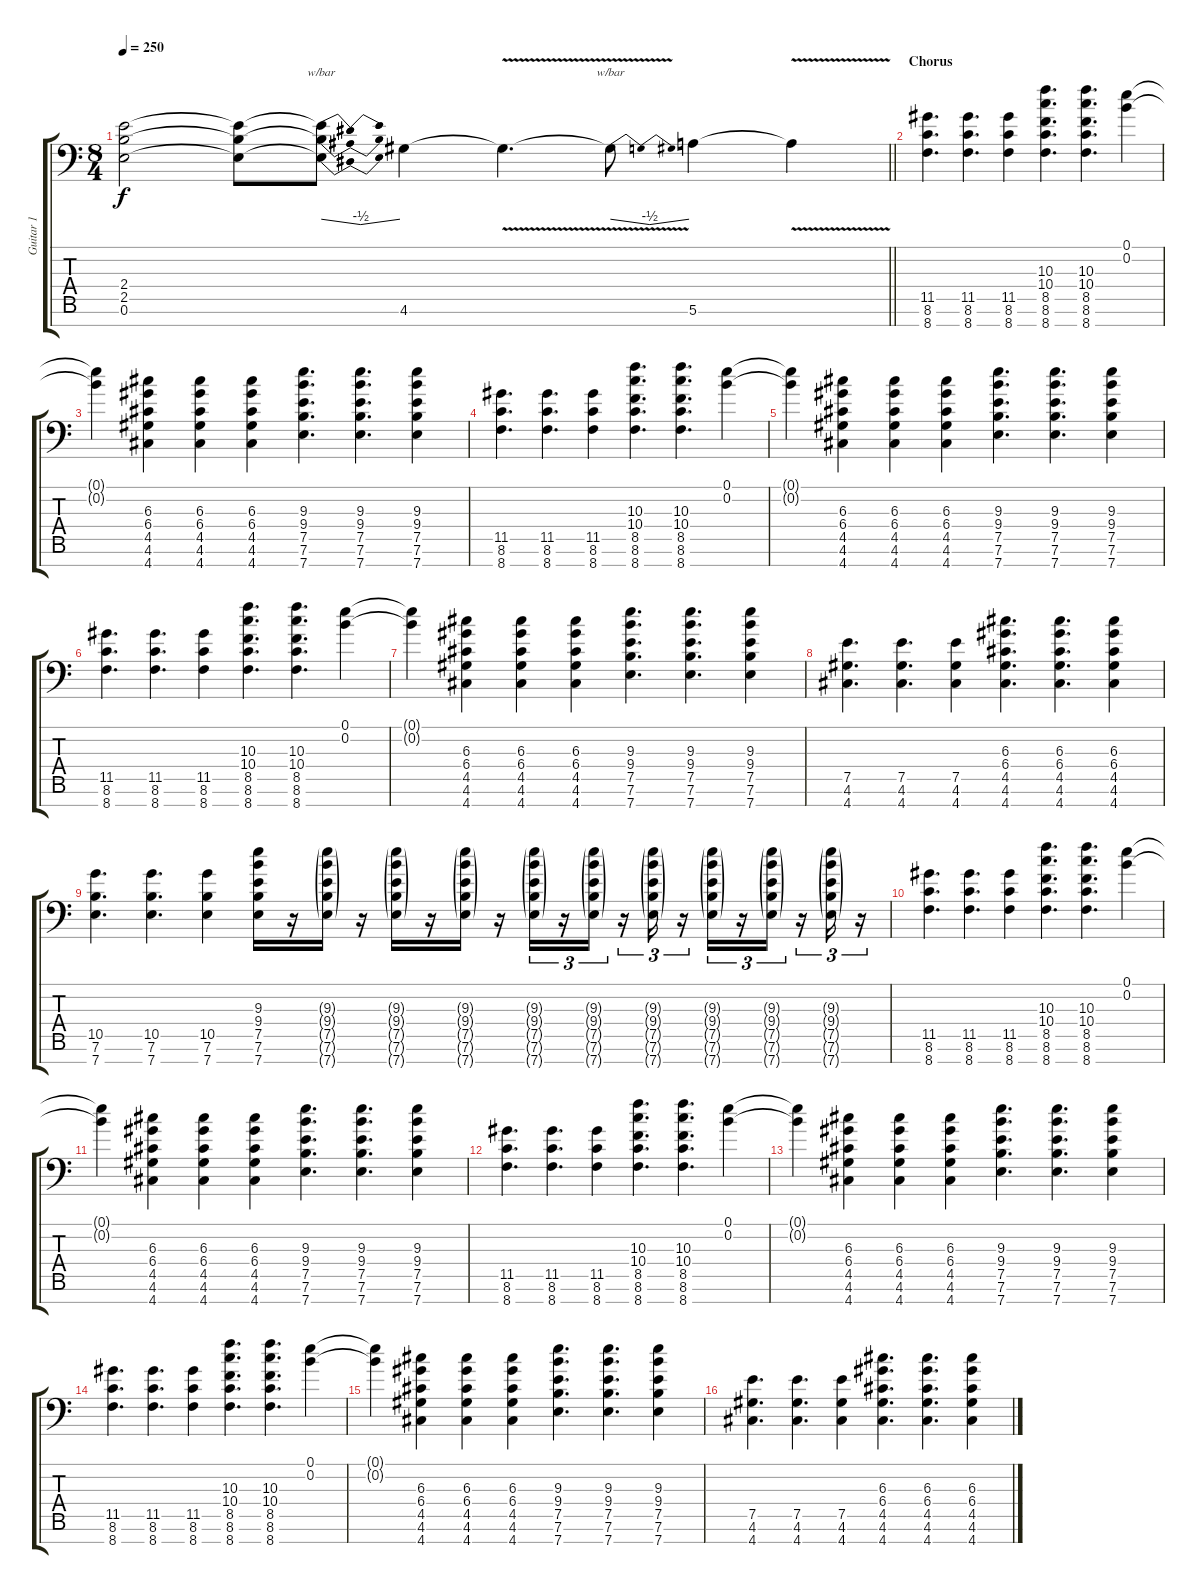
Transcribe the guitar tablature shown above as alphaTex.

\track ("Guitar 1" "Guitar 1") {instrument overdrivenguitar}
\staff {score tabs}
\tuning (E4 B3 G3 D3 A2 E2 A1) {hide}
\ts (8 4)
\tempo 250
\clef f4
\barLineRight lightlight
\ks c
(2.4 2.5 0.6).2{dy f} (2.4{t} 2.5{t} 0.6{t}).8 (2.4{t} 2.5{t} 0.6{t}).8{tbe (dip default 0 0 30 -2 60 0)} 4.6.4 4.6{v t}.4{d} 4.6{t}.8{tbe (dip default 0 0 30 -2 60 0)} 5.6.4 5.6{v t}.4 |
\section ("" "Chorus")
(11.5 8.6 8.7).4{d} (11.5 8.6 8.7).4{d} (11.5 8.6 8.7).4 (10.3 10.4 8.5 8.6 8.7).4{d} (10.3 10.4 8.5 8.6 8.7).4{d} (0.1 0.2).4 |
(0.1{t} 0.2{t}).4 (6.3 6.4 4.5 4.6 4.7).4 (6.3 6.4 4.5 4.6 4.7).4 (6.3 6.4 4.5 4.6 4.7).4 (9.3 9.4 7.5 7.6 7.7).4{d} (9.3 9.4 7.5 7.6 7.7).4{d} (9.3 9.4 7.5 7.6 7.7).4 |
(11.5 8.6 8.7).4{d} (11.5 8.6 8.7).4{d} (11.5 8.6 8.7).4 (10.3 10.4 8.5 8.6 8.7).4{d} (10.3 10.4 8.5 8.6 8.7).4{d} (0.1 0.2).4 |
(0.1{t} 0.2{t}).4 (6.3 6.4 4.5 4.6 4.7).4 (6.3 6.4 4.5 4.6 4.7).4 (6.3 6.4 4.5 4.6 4.7).4 (9.3 9.4 7.5 7.6 7.7).4{d} (9.3 9.4 7.5 7.6 7.7).4{d} (9.3 9.4 7.5 7.6 7.7).4 |
(11.5 8.6 8.7).4{d} (11.5 8.6 8.7).4{d} (11.5 8.6 8.7).4 (10.3 10.4 8.5 8.6 8.7).4{d} (10.3 10.4 8.5 8.6 8.7).4{d} (0.1 0.2).4 |
(0.1{t} 0.2{t}).4 (6.3 6.4 4.5 4.6 4.7).4 (6.3 6.4 4.5 4.6 4.7).4 (6.3 6.4 4.5 4.6 4.7).4 (9.3 9.4 7.5 7.6 7.7).4{d} (9.3 9.4 7.5 7.6 7.7).4{d} (9.3 9.4 7.5 7.6 7.7).4 |
(7.5 4.6 4.7).4{d} (7.5 4.6 4.7).4{d} (7.5 4.6 4.7).4 (6.3 6.4 4.5 4.6 4.7).4{d} (6.3 6.4 4.5 4.6 4.7).4{d} (6.3 6.4 4.5 4.6 4.7).4 |
(10.5 7.6 7.7).4{d} (10.5 7.6 7.7).4{d} (10.5 7.6 7.7).4 (9.3 9.4 7.5 7.6 7.7).16 r.16 (9.3{g} 9.4{g} 7.5{g} 7.6{g} 7.7{g}).16 r.16 (9.3{g} 9.4{g} 7.5{g} 7.6{g} 7.7{g}).16 r.16 (9.3{g} 9.4{g} 7.5{g} 7.6{g} 7.7{g}).16 r.16 (9.3{g} 9.4{g} 7.5{g} 7.6{g} 7.7{g}).16{tu (3 2)} r.16{tu (3 2)} (9.3{g} 9.4{g} 7.5{g} 7.6{g} 7.7{g}).16{tu (3 2)} r.16{tu (3 2)} (9.3{g} 9.4{g} 7.5{g} 7.6{g} 7.7{g}).16{tu (3 2)} r.16{tu (3 2)} (9.3{g} 9.4{g} 7.5{g} 7.6{g} 7.7{g}).16{tu (3 2)} r.16{tu (3 2)} (9.3{g} 9.4{g} 7.5{g} 7.6{g} 7.7{g}).16{tu (3 2)} r.16{tu (3 2)} (9.3{g} 9.4{g} 7.5{g} 7.6{g} 7.7{g}).16{tu (3 2)} r.16{tu (3 2)} |
(11.5 8.6 8.7).4{d} (11.5 8.6 8.7).4{d} (11.5 8.6 8.7).4 (10.3 10.4 8.5 8.6 8.7).4{d} (10.3 10.4 8.5 8.6 8.7).4{d} (0.1 0.2).4 |
(0.1{t} 0.2{t}).4 (6.3 6.4 4.5 4.6 4.7).4 (6.3 6.4 4.5 4.6 4.7).4 (6.3 6.4 4.5 4.6 4.7).4 (9.3 9.4 7.5 7.6 7.7).4{d} (9.3 9.4 7.5 7.6 7.7).4{d} (9.3 9.4 7.5 7.6 7.7).4 |
(11.5 8.6 8.7).4{d} (11.5 8.6 8.7).4{d} (11.5 8.6 8.7).4 (10.3 10.4 8.5 8.6 8.7).4{d} (10.3 10.4 8.5 8.6 8.7).4{d} (0.1 0.2).4 |
(0.1{t} 0.2{t}).4 (6.3 6.4 4.5 4.6 4.7).4 (6.3 6.4 4.5 4.6 4.7).4 (6.3 6.4 4.5 4.6 4.7).4 (9.3 9.4 7.5 7.6 7.7).4{d} (9.3 9.4 7.5 7.6 7.7).4{d} (9.3 9.4 7.5 7.6 7.7).4 |
(11.5 8.6 8.7).4{d} (11.5 8.6 8.7).4{d} (11.5 8.6 8.7).4 (10.3 10.4 8.5 8.6 8.7).4{d} (10.3 10.4 8.5 8.6 8.7).4{d} (0.1 0.2).4 |
(0.1{t} 0.2{t}).4 (6.3 6.4 4.5 4.6 4.7).4 (6.3 6.4 4.5 4.6 4.7).4 (6.3 6.4 4.5 4.6 4.7).4 (9.3 9.4 7.5 7.6 7.7).4{d} (9.3 9.4 7.5 7.6 7.7).4{d} (9.3 9.4 7.5 7.6 7.7).4 |
(7.5 4.6 4.7).4{d} (7.5 4.6 4.7).4{d} (7.5 4.6 4.7).4 (6.3 6.4 4.5 4.6 4.7).4{d} (6.3 6.4 4.5 4.6 4.7).4{d} (6.3 6.4 4.5 4.6 4.7).4
